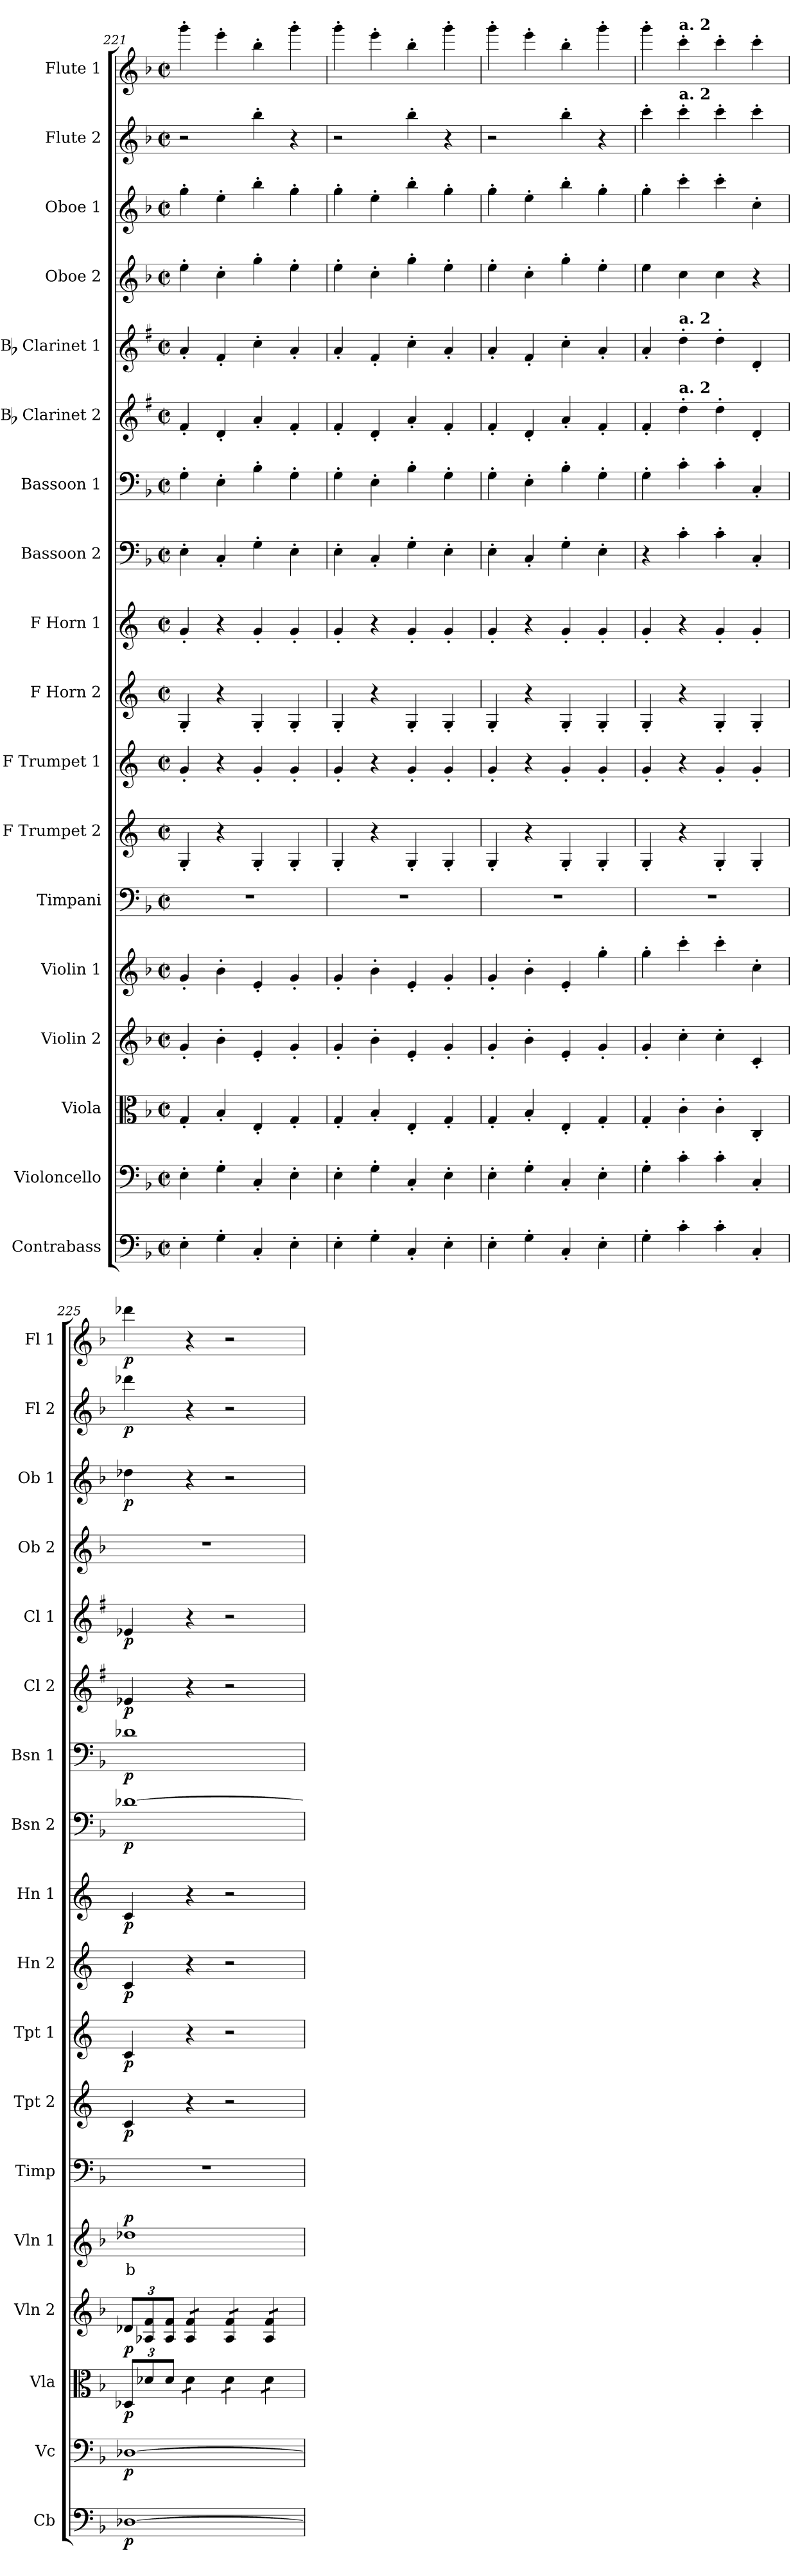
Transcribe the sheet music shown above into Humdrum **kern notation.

**kern	**dynam	**kern	**dynam	**kern	**dynam	**kern	**dynam	**kern	**text	**dynam	**kern	**kern	**dynam	**kern	**dynam	**kern	**dynam	**kern	**dynam	**kern	**dynam	**kern	**dynam	**kern	**dynam	**kern	**dynam	**kern	**kern	**dynam	**kern	**dynam	**kern	**dynam
*part18	*part18	*part17	*part17	*part16	*part16	*part15	*part15	*part14	*part14	*part14	*part13	*part12	*part12	*part11	*part11	*part10	*part10	*part9	*part9	*part8	*part8	*part7	*part7	*part6	*part6	*part5	*part5	*part4	*part3	*part3	*part2	*part2	*part1	*part1
*staff18	*staff18	*staff17	*staff17	*staff16	*staff16	*staff15	*staff15	*staff14	*staff14	*staff14	*staff13	*staff12	*staff12	*staff11	*staff11	*staff10	*staff10	*staff9	*staff9	*staff8	*staff8	*staff7	*staff7	*staff6	*staff6	*staff5	*staff5	*staff4	*staff3	*staff3	*staff2	*staff2	*staff1	*staff1
*I"Contrabass	*	*I"Violoncello	*	*I"Viola	*	*I"Violin 2	*	*I"Violin 1	*	*	*I"Timpani	*I"F Trumpet 2	*	*I"F Trumpet 1	*	*I"F Horn 2	*	*I"F Horn 1	*	*I"Bassoon 2	*	*I"Bassoon 1	*	*I"Bb Clarinet 2	*	*I"Bb Clarinet 1	*	*I"Oboe 2	*I"Oboe 1	*	*I"Flute 2	*	*I"Flute 1	*
*I'Cb	*	*I'Vc	*	*I'Vla	*	*I'Vln 2	*	*I'Vln 1	*	*	*I'Timp	*I'Tpt 2	*	*I'Tpt 1	*	*I'Hn 2	*	*I'Hn 1	*	*I'Bsn 2	*	*I'Bsn 1	*	*I'Cl 2	*	*I'Cl 1	*	*I'Ob 2	*I'Ob 1	*	*I'Fl 2	*	*I'Fl 1	*
*clefF4	*	*clefF4	*	*clefC3	*	*clefG2	*	*clefG2	*	*	*clefF4	*clefG2	*	*clefG2	*	*clefG2	*	*clefG2	*	*clefF4	*	*clefF4	*	*clefG2	*	*clefG2	*	*clefG2	*clefG2	*	*clefG2	*	*clefG2	*
*ITrd7c12	*	*	*	*	*	*	*	*	*	*	*	*ITrd-3c-5	*	*ITrd-3c-5	*	*ITrd4c7	*	*ITrd4c7	*	*	*	*	*	*ITrd1c2	*	*ITrd1c2	*	*	*	*	*	*	*	*
*k[b-]	*	*k[b-]	*	*k[b-]	*	*k[b-]	*	*k[b-]	*	*	*k[b-]	*k[b-]	*	*k[b-]	*	*k[b-]	*	*k[b-]	*	*k[b-]	*	*k[b-]	*	*k[b-]	*	*k[b-]	*	*k[b-]	*k[b-]	*	*k[b-]	*	*k[b-]	*
*M2/2	*	*M2/2	*	*M2/2	*	*M2/2	*	*M2/2	*	*	*M2/2	*M2/2	*	*M2/2	*	*M2/2	*	*M2/2	*	*M2/2	*	*M2/2	*	*M2/2	*	*M2/2	*	*M2/2	*M2/2	*	*M2/2	*	*M2/2	*
*met(c|)	*	*met(c|)	*	*met(c|)	*	*met(c|)	*	*met(c|)	*	*	*met(c|)	*met(c|)	*	*met(c|)	*	*met(c|)	*	*met(c|)	*	*met(c|)	*	*met(c|)	*	*met(c|)	*	*met(c|)	*	*met(c|)	*met(c|)	*	*met(c|)	*	*met(c|)	*
=221	=221	=221	=221	=221	=221	=221	=221	=221	=221	=221	=221	=221	=221	=221	=221	=221	=221	=221	=221	=221	=221	=221	=221	=221	=221	=221	=221	=221	=221	=221	=221	=221	=221	=221
4EE'\	.	4E'\	.	4G'/	.	4g'/	.	4g'/	.	.	1r	4c'/	.	4cc'/	.	4C'/	.	4c'/	.	4E'\	.	4G'\	.	4e'/	.	4g'/	.	4ee'\	4gg'\	.	2r	.	4ggg'\	.
4GG'\	.	4G'\	.	4B-'/	.	4b-'\	.	4b-'\	.	.	.	4r	.	4r	.	4r	.	4r	.	4C'/	.	4E'\	.	4c'/	.	4e'/	.	4cc'\	4ee'\	.	.	.	4eee'\	.
4CC'/	.	4C'/	.	4E'/	.	4e'/	.	4e'/	.	.	.	4c'/	.	4cc'/	.	4C'/	.	4c'/	.	4G'\	.	4B-'\	.	4g'/	.	4b-'\	.	4gg'\	4bb-'\	.	4bb-'\	.	4bb-'\	.
4EE'\	.	4E'\	.	4G'/	.	4g'/	.	4g'/	.	.	.	4c'/	.	4cc'/	.	4C'/	.	4c'/	.	4E'\	.	4G'\	.	4e'/	.	4g'/	.	4ee'\	4gg'\	.	4r	.	4ggg'\	.
=222	=222	=222	=222	=222	=222	=222	=222	=222	=222	=222	=222	=222	=222	=222	=222	=222	=222	=222	=222	=222	=222	=222	=222	=222	=222	=222	=222	=222	=222	=222	=222	=222	=222	=222
4EE'\	.	4E'\	.	4G'/	.	4g'/	.	4g'/	.	.	1r	4c'/	.	4cc'/	.	4C'/	.	4c'/	.	4E'\	.	4G'\	.	4e'/	.	4g'/	.	4ee'\	4gg'\	.	2r	.	4ggg'\	.
4GG'\	.	4G'\	.	4B-'/	.	4b-'\	.	4b-'\	.	.	.	4r	.	4r	.	4r	.	4r	.	4C'/	.	4E'\	.	4c'/	.	4e'/	.	4cc'\	4ee'\	.	.	.	4eee'\	.
4CC'/	.	4C'/	.	4E'/	.	4e'/	.	4e'/	.	.	.	4c'/	.	4cc'/	.	4C'/	.	4c'/	.	4G'\	.	4B-'\	.	4g'/	.	4b-'\	.	4gg'\	4bb-'\	.	4bb-'\	.	4bb-'\	.
4EE'\	.	4E'\	.	4G'/	.	4g'/	.	4g'/	.	.	.	4c'/	.	4cc'/	.	4C'/	.	4c'/	.	4E'\	.	4G'\	.	4e'/	.	4g'/	.	4ee'\	4gg'\	.	4r	.	4ggg'\	.
=223	=223	=223	=223	=223	=223	=223	=223	=223	=223	=223	=223	=223	=223	=223	=223	=223	=223	=223	=223	=223	=223	=223	=223	=223	=223	=223	=223	=223	=223	=223	=223	=223	=223	=223
4EE'\	.	4E'\	.	4G'/	.	4g'/	.	4g'/	.	.	1r	4c'/	.	4cc'/	.	4C'/	.	4c'/	.	4E'\	.	4G'\	.	4e'/	.	4g'/	.	4ee'\	4gg'\	.	2r	.	4ggg'\	.
4GG'\	.	4G'\	.	4B-'/	.	4b-'\	.	4b-'\	.	.	.	4r	.	4r	.	4r	.	4r	.	4C'/	.	4E'\	.	4c'/	.	4e'/	.	4cc'\	4ee'\	.	.	.	4eee'\	.
4CC'/	.	4C'/	.	4E'/	.	4e'/	.	4e'/	.	.	.	4c'/	.	4cc'/	.	4C'/	.	4c'/	.	4G'\	.	4B-'\	.	4g'/	.	4b-'\	.	4gg'\	4bb-'\	.	4bb-'\	.	4bb-'\	.
4EE'\	.	4E'\	.	4G'/	.	4g'/	.	4gg'\	.	.	.	4c'/	.	4cc'/	.	4C'/	.	4c'/	.	4E'\	.	4G'\	.	4e'/	.	4g'/	.	4ee'\	4gg'\	.	4r	.	4ggg'\	.
=224	=224	=224	=224	=224	=224	=224	=224	=224	=224	=224	=224	=224	=224	=224	=224	=224	=224	=224	=224	=224	=224	=224	=224	=224	=224	=224	=224	=224	=224	=224	=224	=224	=224	=224
4GG'\	.	4G'\	.	4G'/	.	4g'/	.	4gg'\	.	.	1r	4c'/	.	4cc'/	.	4C'/	.	4c'/	.	4r	.	4G'\	.	4e'/	.	4g'/	.	4ee\	4gg'\	.	4ccc'\	.	4ggg'\	.
!	!	!	!	!	!	!	!	!	!	!	!	!	!	!	!	!	!	!	!	!	!	!	!	!	!	!	!	!	!	!	!	!	!LO:TX:a:B:t=a. 2	!
!	!	!	!	!	!	!	!	!	!	!	!	!	!	!	!	!	!	!	!	!	!	!	!	!	!	!	!	!	!	!	!LO:TX:a:B:t=a. 2	!	!	!
!	!	!	!	!	!	!	!	!	!	!	!	!	!	!	!	!	!	!	!	!	!	!	!	!	!	!LO:TX:a:B:t=a. 2	!	!	!	!	!	!	!	!
!	!	!	!	!	!	!	!	!	!	!	!	!	!	!	!	!	!	!	!	!	!	!	!	!LO:TX:a:B:t=a. 2	!	!	!	!	!	!	!	!	!	!
4C'\	.	4c'\	.	4c'\	.	4cc'\	.	4ccc'\	.	.	.	4r	.	4r	.	4r	.	4r	.	4c'\	.	4c'\	.	4cc'\	.	4cc'\	.	4cc\	4ccc'\	.	4ccc'\	.	4ccc'\	.
4C'\	.	4c'\	.	4c'\	.	4cc'\	.	4ccc'\	.	.	.	4c'/	.	4cc'/	.	4C'/	.	4c'/	.	4c'\	.	4c'\	.	4cc'\	.	4cc'\	.	4cc\	4ccc'\	.	4ccc'\	.	4ccc'\	.
4CC'/	.	4C'/	.	4C'/	.	4c'/	.	4cc'\	.	.	.	4c'/	.	4cc'/	.	4C'/	.	4c'/	.	4C'/	.	4C'/	.	4c'/	.	4c'/	.	4r	4cc'\	.	4ccc'\	.	4ccc'\	.
=225	=225	=225	=225	=225	=225	=225	=225	=225	=225	=225	=225	=225	=225	=225	=225	=225	=225	=225	=225	=225	=225	=225	=225	=225	=225	=225	=225	=225	=225	=225	=225	=225	=225	=225
*	*	*	*	*Xbrackettup	*	*Xbrackettup	*	*	*	*	*	*	*	*	*	*	*	*	*	*	*	*	*	*	*	*	*	*	*	*	*	*	*	*
!	!LO:DY:b	!	!LO:DY:b	!	!LO:DY:b	!	!LO:DY:b	!	!LO:LY:b:color=#FF0000	!LO:DY:b	!	!	!LO:DY:b	!	!LO:DY:b	!	!LO:DY:b	!	!LO:DY:b	!	!LO:DY:b	!	!LO:DY:b	!	!LO:DY:b	!	!LO:DY:b	!	!	!LO:DY:b	!	!LO:DY:b	!	!LO:DY:b
[1DD-X	p	[1D-X	p	12D-X/L	p	12d-X/L	p	1dd-X	b	p	1r	4f/	p	4f/	p	4F/	p	4F/	p	[1d-X	p	1d-X	p	4d-X/	p	4d-X/	p	1r	4dd-X\	p	4ddd-X\	p	4ddd-X\	p
.	.	.	.	12d-X/	.	12A-X/ 12f/	.	.	.	.	.	.	.	.	.	.	.	.	.	.	.	.	.	.	.	.	.	.	.	.	.	.	.	.
.	.	.	.	12d-/J	.	12A-/ 12f/J	.	.	.	.	.	.	.	.	.	.	.	.	.	.	.	.	.	.	.	.	.	.	.	.	.	.	.	.
*	*	*	*	*tremolo	*	*	*	*	*	*	*	*	*	*	*	*	*	*	*	*	*	*	*	*	*	*	*	*	*	*	*	*	*	*
*	*	*	*	*	*	*tremolo	*	*	*	*	*	*	*	*	*	*	*	*	*	*	*	*	*	*	*	*	*	*	*	*	*	*	*	*
.	.	.	.	12d-\L	.	12A-/ 12f/L	.	.	.	.	.	4r	.	4r	.	4r	.	4r	.	.	.	.	.	4r	.	4r	.	.	4r	.	4r	.	4r	.
.	.	.	.	12d-\	.	12A-/ 12f/	.	.	.	.	.	.	.	.	.	.	.	.	.	.	.	.	.	.	.	.	.	.	.	.	.	.	.	.
.	.	.	.	12d-\J	.	12A-/ 12f/J	.	.	.	.	.	.	.	.	.	.	.	.	.	.	.	.	.	.	.	.	.	.	.	.	.	.	.	.
.	.	.	.	12d-\L	.	12A-/ 12f/L	.	.	.	.	.	2r	.	2r	.	2r	.	2r	.	.	.	.	.	2r	.	2r	.	.	2r	.	2r	.	2r	.
.	.	.	.	12d-\	.	12A-/ 12f/	.	.	.	.	.	.	.	.	.	.	.	.	.	.	.	.	.	.	.	.	.	.	.	.	.	.	.	.
.	.	.	.	12d-\J	.	12A-/ 12f/J	.	.	.	.	.	.	.	.	.	.	.	.	.	.	.	.	.	.	.	.	.	.	.	.	.	.	.	.
.	.	.	.	12d-\L	.	12A-/ 12f/L	.	.	.	.	.	.	.	.	.	.	.	.	.	.	.	.	.	.	.	.	.	.	.	.	.	.	.	.
.	.	.	.	12d-\	.	12A-/ 12f/	.	.	.	.	.	.	.	.	.	.	.	.	.	.	.	.	.	.	.	.	.	.	.	.	.	.	.	.
.	.	.	.	12d-\J	.	12A-/ 12f/J	.	.	.	.	.	.	.	.	.	.	.	.	.	.	.	.	.	.	.	.	.	.	.	.	.	.	.	.
*	*	*	*	*	*	*Xtremolo	*	*	*	*	*	*	*	*	*	*	*	*	*	*	*	*	*	*	*	*	*	*	*	*	*	*	*	*
*	*	*	*	*Xtremolo	*	*	*	*	*	*	*	*	*	*	*	*	*	*	*	*	*	*	*	*	*	*	*	*	*	*	*	*	*	*
=	=	=	=	=	=	=	=	=	=	=	=	=	=	=	=	=	=	=	=	=	=	=	=	=	=	=	=	=	=	=	=	=	=	=
*-	*-	*-	*-	*-	*-	*-	*-	*-	*-	*-	*-	*-	*-	*-	*-	*-	*-	*-	*-	*-	*-	*-	*-	*-	*-	*-	*-	*-	*-	*-	*-	*-	*-	*-
